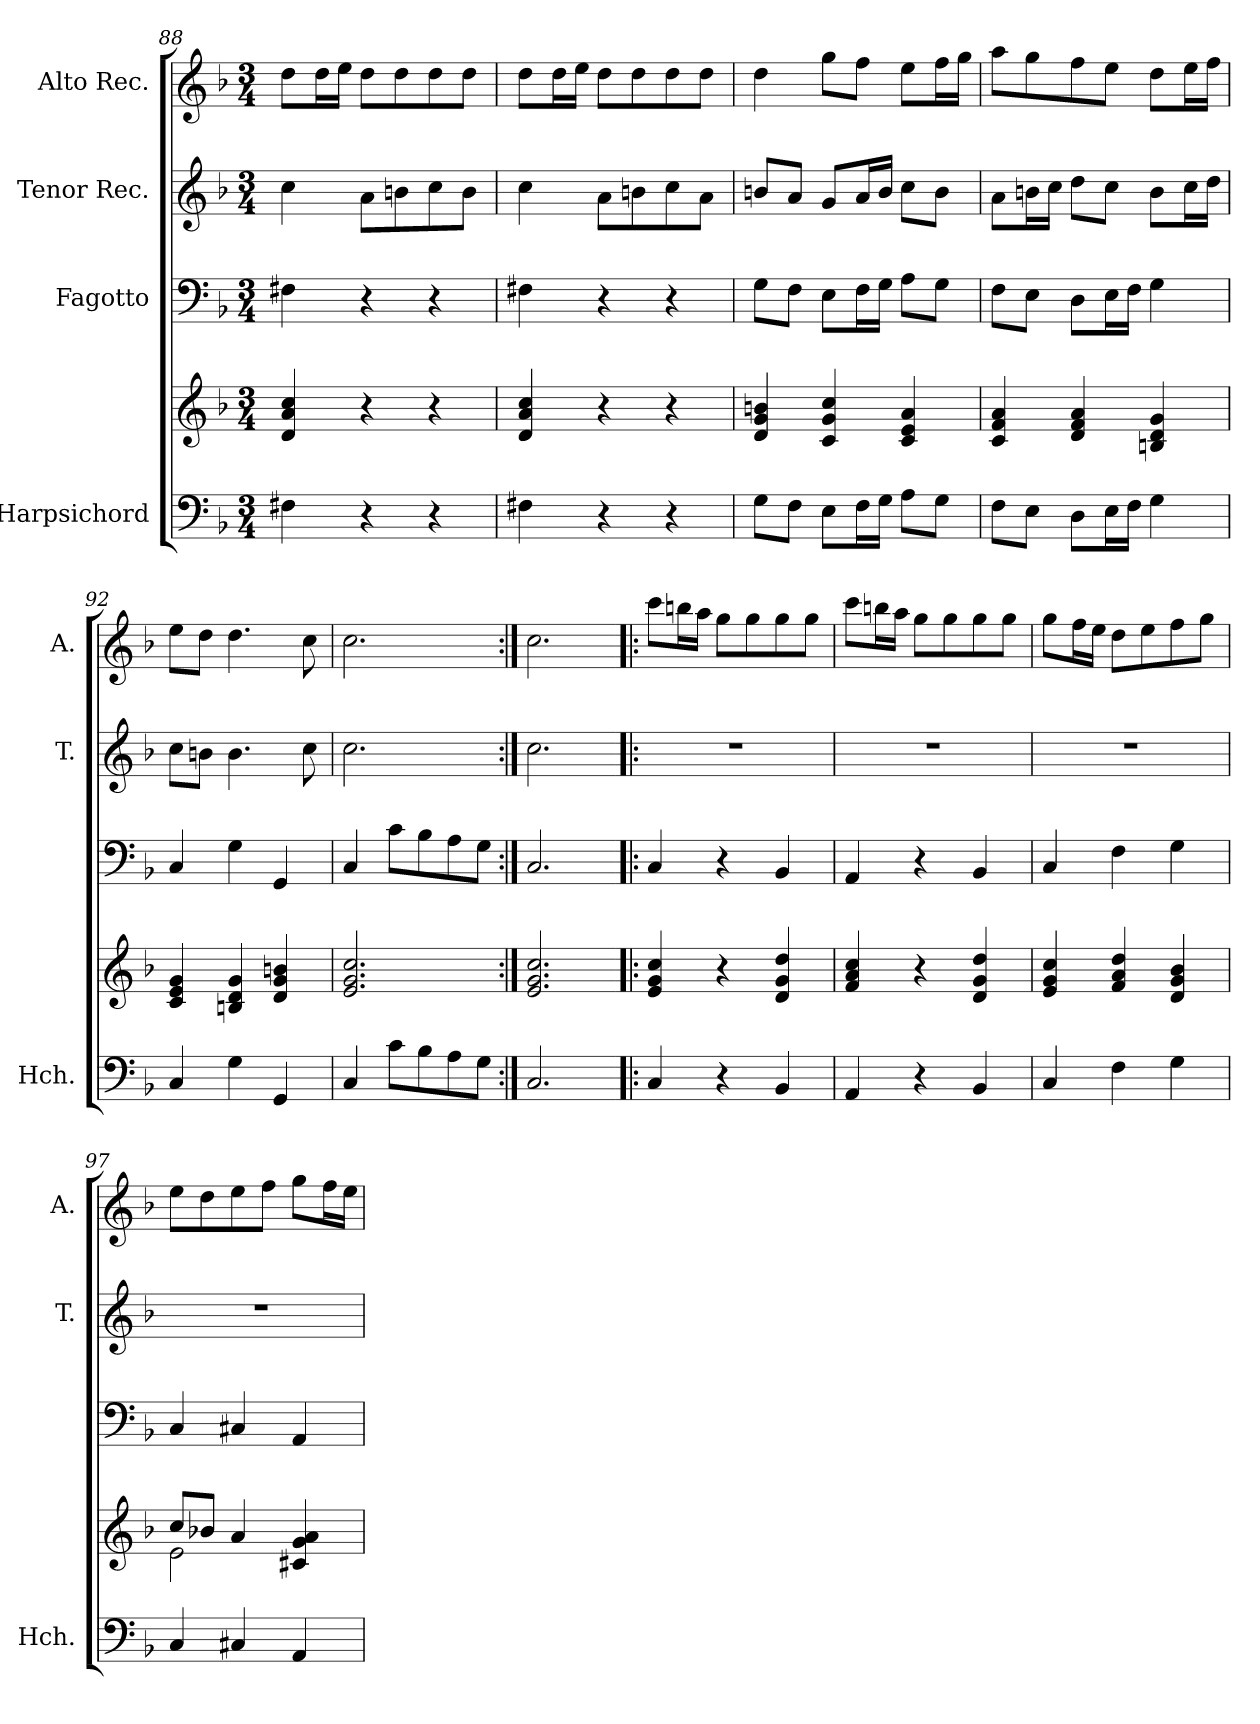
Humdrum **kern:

**kern	**kern	**kern	**kern	**kern
*part4	*part4	*part3	*part2	*part1
*staff5	*staff4	*staff3	*staff2	*staff1
*I"Harpsichord	*	*I"Fagotto	*I"Tenor Rec.	*I"Alto Rec.
*I'Hch.	*	*	*I'T.	*I'A.
!!LO:LB:g=z
*clefF4	*clefG2	*clefF4	*clefG2	*clefG2
*k[b-]	*k[b-]	*k[b-]	*k[b-]	*k[b-]
*M3/4	*M3/4	*M3/4	*M3/4	*M3/4
=88	=88	=88	=88	=88
4F#X\	4d/ 4a/ 4cc/	4F#X\	4cc\	8dd\L
.	.	.	.	16dd\L
.	.	.	.	16ee\JJ
4r	4r	4r	8a\L	8dd\L
.	.	.	8bn\	8dd\
4r	4r	4r	8cc\	8dd\
.	.	.	8b\J	8dd\J
=89	=89	=89	=89	=89
4F#X\	4d/ 4a/ 4cc/	4F#X\	4cc\	8dd\L
.	.	.	.	16dd\L
.	.	.	.	16ee\JJ
4r	4r	4r	8a\L	8dd\L
.	.	.	8bn\	8dd\
4r	4r	4r	8cc\	8dd\
.	.	.	8a\J	8dd\J
=90	=90	=90	=90	=90
8G\L	4d/ 4g/ 4bn/	8G\L	8bn/L	4dd\
8F\J	.	8F\J	8a/J	.
8E\L	4c/ 4g/ 4cc/	8E\L	8g/L	8gg\L
16F\L	.	16F\L	16a/L	8ff\J
16G\JJ	.	16G\JJ	16b/JJ	.
8A\L	4c/ 4e/ 4a/	8A\L	8cc\L	8ee\L
8G\J	.	8G\J	8b\J	16ff\L
.	.	.	.	16gg\JJ
=91	=91	=91	=91	=91
8F\L	4c/ 4f/ 4a/	8F\L	8a\L	8aa\L
8E\J	.	8E\J	16bn\L	8gg\
.	.	.	16cc\JJ	.
8D\L	4d/ 4f/ 4a/	8D\L	8dd\L	8ff\
16E\L	.	16E\L	8cc\J	8ee\J
16F\JJ	.	16F\JJ	.	.
4G\	4Bn/ 4d/ 4g/	4G\	8b\L	8dd\L
.	.	.	16cc\L	16ee\L
.	.	.	16dd\JJ	16ff\JJ
=92	=92	=92	=92	=92
4C/	4c/ 4e/ 4g/	4C/	8cc\L	8ee\L
.	.	.	8bn\J	8dd\J
4G\	4Bn/ 4d/ 4g/	4G\	4.b\	4.dd\
4GG/	4d/ 4g/ 4bn/	4GG/	.	.
.	.	.	8cc\	8cc\
=93	=93	=93	=93	=93
4C/	2.e/ 2.g/ 2.cc/	4C/	2.cc\	2.cc\
8c\L	.	8c\L	.	.
8B-\	.	8B-\	.	.
8A\	.	8A\	.	.
8G\J	.	8G\J	.	.
=93X2:|!	=93X2:|!	=93X2:|!	=93X2:|!	=93X2:|!
2.C/	2.e/ 2.g/ 2.cc/	2.C/	2.cc\	2.cc\
!!LO:LB:g=z
=94!|:	=94!|:	=94!|:	=94!|:	=94!|:
4C/	4e/ 4g/ 4cc/	4C/	2.r	8ccc\L
.	.	.	.	16bbn\L
.	.	.	.	16aa\JJ
4r	4r	4r	.	8gg\L
.	.	.	.	8gg\
4BB-/	4d/ 4g/ 4dd/	4BB-/	.	8gg\
.	.	.	.	8gg\J
=95	=95	=95	=95	=95
4AA/	4f/ 4a/ 4cc/	4AA/	2.r	8ccc\L
.	.	.	.	16bbn\L
.	.	.	.	16aa\JJ
4r	4r	4r	.	8gg\L
.	.	.	.	8gg\
4BB-/	4d/ 4g/ 4dd/	4BB-/	.	8gg\
.	.	.	.	8gg\J
=96	=96	=96	=96	=96
4C/	4e/ 4g/ 4cc/	4C/	2.r	8gg\L
.	.	.	.	16ff\L
.	.	.	.	16ee\JJ
4F\	4f/ 4a/ 4dd/	4F\	.	8dd\L
.	.	.	.	8ee\
4G\	4d/ 4g/ 4b-/	4G\	.	8ff\
.	.	.	.	8gg\J
=97	=97	=97	=97	=97
*	*^	*	*	*
4C/	8cc/L	2e\	4C/	2.r	8ee\L
.	8b-X/J	.	.	.	8dd\
4C#X/	4a/	.	4C#X/	.	8ee\
.	.	.	.	.	8ff\J
4AA/	4c#X/ 4g/ 4a/	4ryy	4AA/	.	8gg\L
.	.	.	.	.	16ff\L
.	.	.	.	.	16ee\JJ
*	*v	*v	*	*	*
=	=	=	=	=
*-	*-	*-	*-	*-
